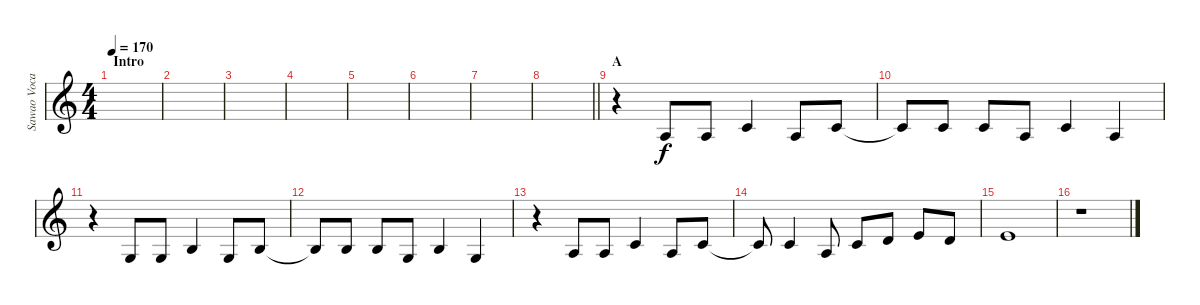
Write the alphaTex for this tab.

\track ("Sawao Vocal" "Sawao Voca") {instrument synthbrass1}
\staff {score}
\tuning (E4 B3 G3 D3 A2 E2) {hide}
\ts (4 4)
\section ("" "Intro")
\tempo 170
\clef g2
\ks c
|
|
|
|
|
|
|
\barLineRight lightlight
|
\section ("" "A")
r.4 2.3.8 2.3.8 1.2.4 2.3.8 1.2.8 |
1.2{t}.8 1.2.8 1.2.8 2.3.8 1.2.4 2.3.4 |
r.4 0.3.8 0.3.8 0.2.4 0.3.8 0.2.8 |
0.2{t}.8 0.2.8 0.2.8 0.3.8 0.2.4 0.3.4 |
r.4 2.3.8 2.3.8 1.2.4 2.3.8 1.2.8 |
1.2{t}.8 1.2.4 2.3.8 1.2.8 3.2.8 0.1.8 3.2.8 |
0.1.1 |
r.1
